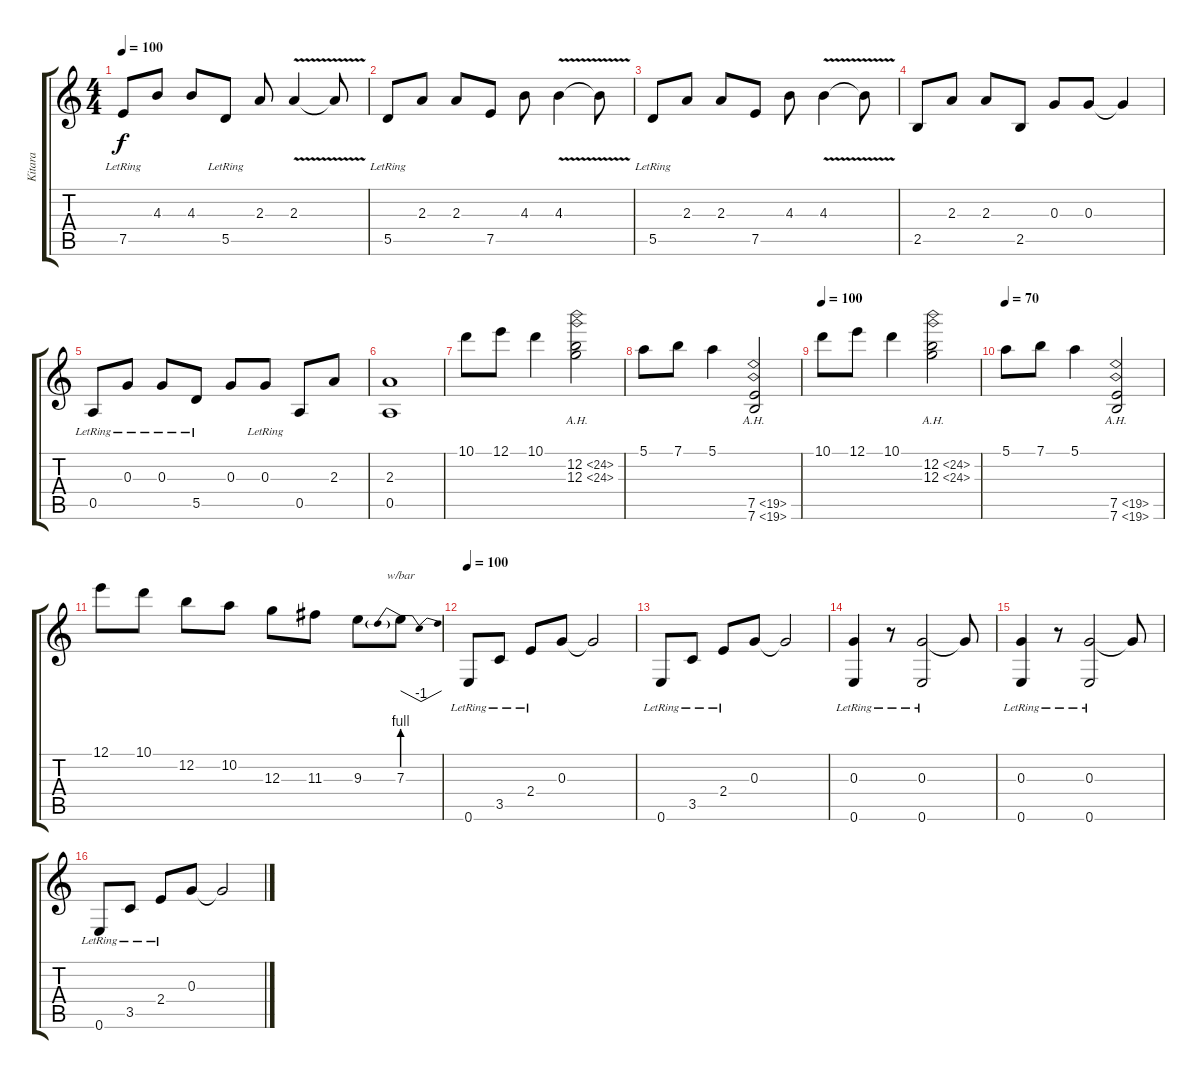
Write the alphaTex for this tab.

\track ("Kitara" "Kitara") {instrument electricguitarclean}
\staff {score tabs}
\tuning (E4 B3 G3 D3 A2 E2) {hide}
\ts (4 4)
\tempo 100
\clef g2
\ks c
7.5{lr}.8{dy f} 4.3.8 4.3.8 5.5{lr}.8 2.3.8 2.3{v}.4 2.3{t}.8 |
5.5{lr}.8 2.3.8 2.3.8 7.5.8 4.3.8 4.3{v}.4 4.3{t}.8 |
5.5{lr}.8 2.3.8 2.3.8 7.5.8 4.3.8 4.3{v}.4 4.3{t}.8 |
2.5.8 2.3.8 2.3.8 2.5.8 0.3.8 0.3.8 0.3{t}.4 |
0.5{lr}.8 0.3{lr}.8 0.3{lr}.8 5.5{lr}.8 0.3.8 0.3{lr}.8 0.5.8 2.3.8 |
(2.3 0.5).1 |
10.1.8 12.1.8 10.1.4 (12.2{ah 12} 12.3{ah 12}).2 |
5.1.8 7.1.8 5.1.4 (7.5{ah 12} 7.6{ah 12}).2 |
\tempo 100
10.1.8 12.1.8 10.1.4 (12.2{ah 12} 12.3{ah 12}).2 |
\tempo 70
5.1.8 7.1.8 5.1.4 (7.5{ah 12} 7.6{ah 12}).2 |
12.1.8 10.1.8 12.2.8 10.2.8 12.3.8 11.3.8 9.3.8 7.3{be (prebend 0 4 60 4)}.8{tbe (dip default 0 0 30 -4 60 0)} |
\tempo 100
0.6{lr}.8 3.5{lr}.8 2.4{lr}.8 0.3.8 0.3{t}.2 |
0.6{lr}.8 3.5{lr}.8 2.4{lr}.8 0.3.8 0.3{t}.2 |
(0.3{lr} 0.6{lr}).4 r.8 (0.3{lr} 0.6{lr}).2 0.3{t}.8 |
(0.3{lr} 0.6{lr}).4 r.8 (0.3{lr} 0.6{lr}).2 0.3{t}.8 |
0.6{lr}.8 3.5{lr}.8 2.4{lr}.8 0.3.8 0.3{t}.2
